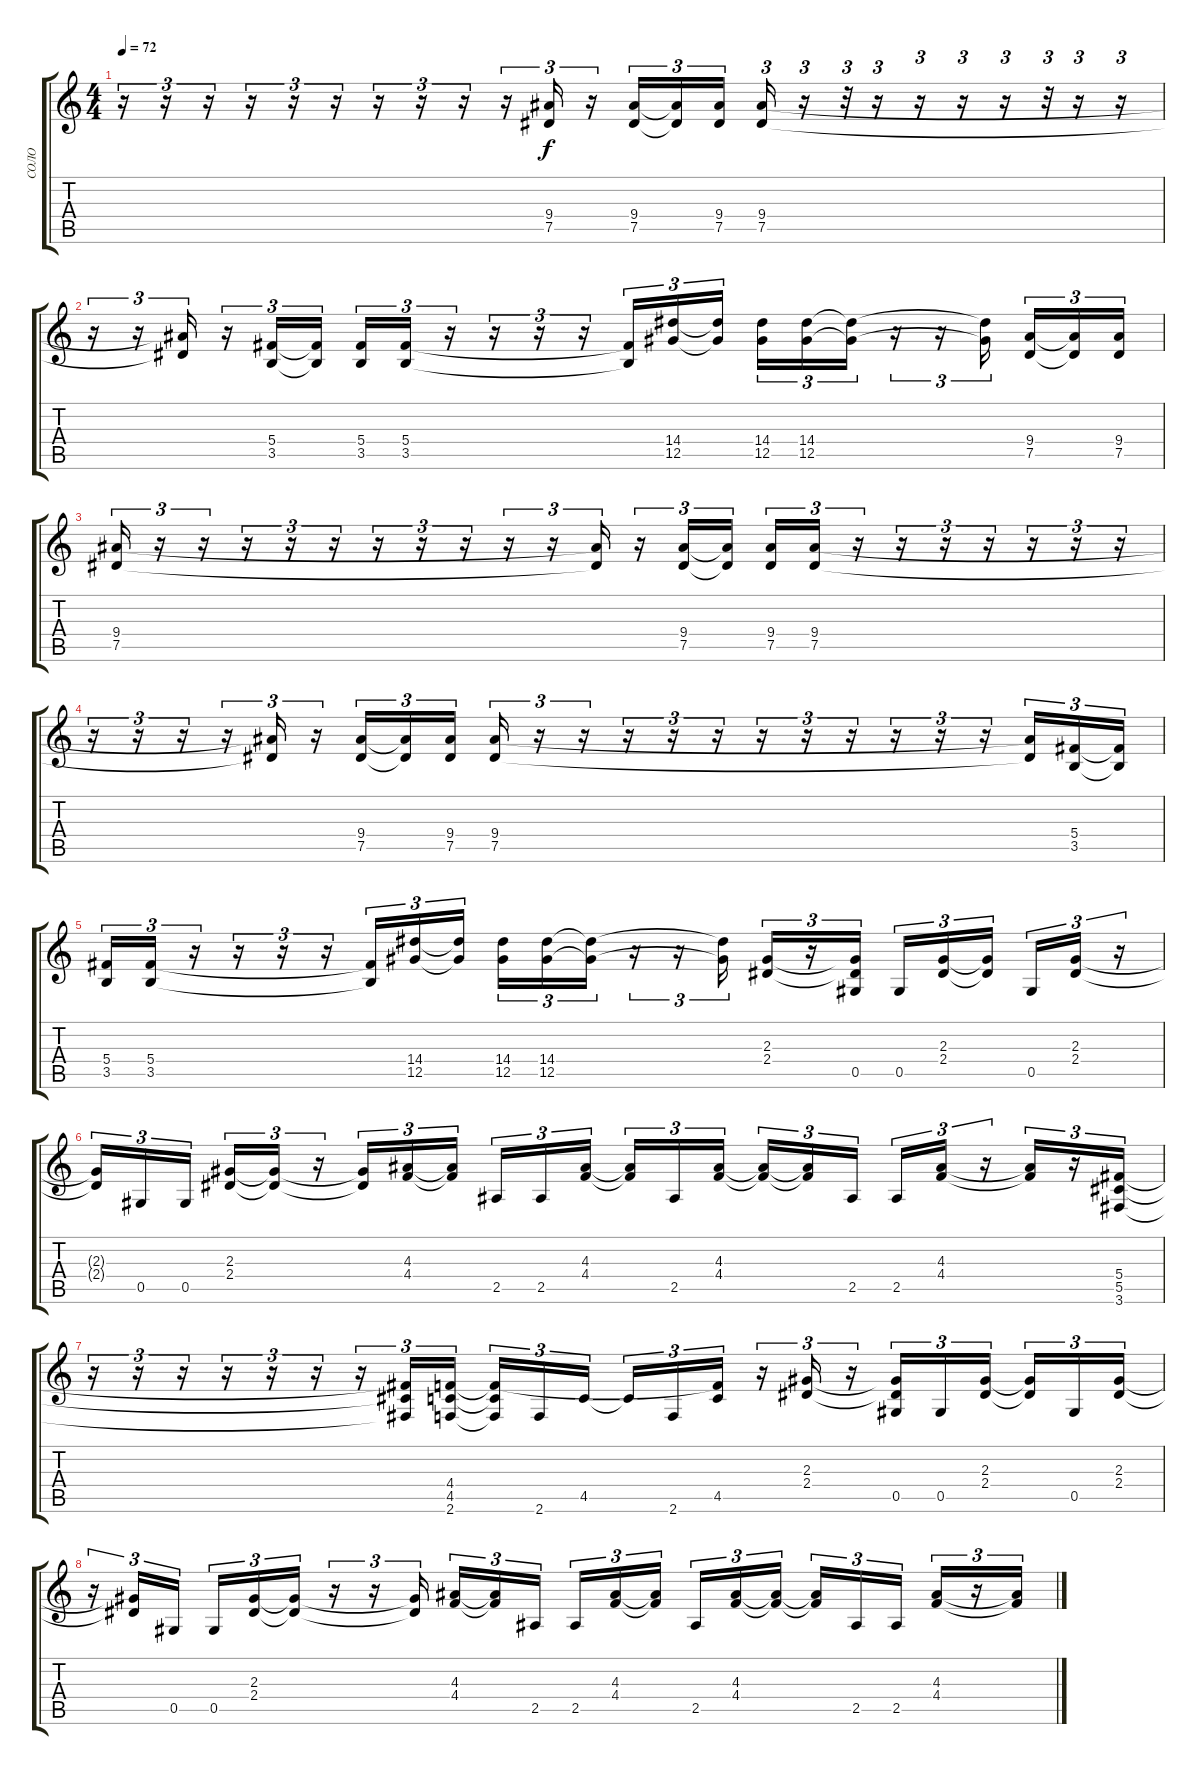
\track ("СОЛО" "СОЛО") {instrument overdrivenguitar}
\staff {score tabs}
\tuning (Eb4 Bb3 Gb3 Db3 Ab2 Eb2) {hide}
\ts (4 4)
\tempo 72
\clef g2
\ks c
r.16{tu (3 2) dy f} r.16{tu (3 2)} r.16{tu (3 2)} r.16{tu (3 2)} r.16{tu (3 2)} r.16{tu (3 2)} r.16{tu (3 2)} r.16{tu (3 2)} r.16{tu (3 2)} r.16{tu (3 2)} (9.4{t} 7.5{t}).16{tu (3 2)} r.16{tu (3 2)} (9.4 7.5).16{tu (3 2)} (9.4{t} 7.5{t}).16{tu (3 2)} (9.4 7.5).16{tu (3 2) beam splitsecondary} (9.4 7.5).16{tu (3 2)} r.16{tu (3 2)} r.32{tu (3 2)} r.16{tu (3 2)} r.16{tu (3 2)} r.16{tu (3 2)} r.16{tu (3 2)} r.32{tu (3 2)} r.16{tu (3 2)} r.16{tu (3 2)} |
r.16{tu (3 2)} r.16{tu (3 2)} (9.4{t} 7.5{t}).16{tu (3 2)} r.16{tu (3 2)} (5.4 3.5).16{tu (3 2)} (5.4{t} 3.5{t}).16{tu (3 2)} (5.4 3.5).16{tu (3 2)} (5.4 3.5).16{tu (3 2)} r.16{tu (3 2)} r.16{tu (3 2)} r.16{tu (3 2)} r.16{tu (3 2)} (5.4{t} 3.5{t}).16{tu (3 2)} (14.4 12.5).16{tu (3 2)} (14.4{t} 12.5{t}).16{tu (3 2) beam splitsecondary} (14.4 12.5).16{tu (3 2)} (14.4 12.5).16{tu (3 2)} (14.4{t} 12.5{t}).16{tu (3 2)} r.16{tu (3 2)} r.16{tu (3 2)} (14.4{t} 12.5{t}).16{tu (3 2) beam splitsecondary} (9.4 7.5).16{tu (3 2)} (9.4{t} 7.5{t}).16{tu (3 2)} (9.4 7.5).16{tu (3 2)} |
(9.4 7.5).16{tu (3 2)} r.16{tu (3 2)} r.16{tu (3 2)} r.16{tu (3 2)} r.16{tu (3 2)} r.16{tu (3 2)} r.16{tu (3 2)} r.16{tu (3 2)} r.16{tu (3 2)} r.16{tu (3 2)} r.16{tu (3 2)} (9.4{t} 7.5{t}).16{tu (3 2)} r.16{tu (3 2)} (9.4 7.5).16{tu (3 2)} (9.4{t} 7.5{t}).16{tu (3 2) beam splitsecondary} (9.4 7.5).16{tu (3 2)} (9.4 7.5).16{tu (3 2)} r.16{tu (3 2)} r.16{tu (3 2)} r.16{tu (3 2)} r.16{tu (3 2)} r.16{tu (3 2)} r.16{tu (3 2)} r.16{tu (3 2)} |
r.16{tu (3 2)} r.16{tu (3 2)} r.16{tu (3 2)} r.16{tu (3 2)} (9.4{t} 7.5{t}).16{tu (3 2)} r.16{tu (3 2)} (9.4 7.5).16{tu (3 2)} (9.4{t} 7.5{t}).16{tu (3 2)} (9.4 7.5).16{tu (3 2) beam splitsecondary} (9.4 7.5).16{tu (3 2)} r.16{tu (3 2)} r.16{tu (3 2)} r.16{tu (3 2)} r.16{tu (3 2)} r.16{tu (3 2)} r.16{tu (3 2)} r.16{tu (3 2)} r.16{tu (3 2)} r.16{tu (3 2)} r.16{tu (3 2)} r.16{tu (3 2)} (9.4{t} 7.5{t}).16{tu (3 2)} (5.4 3.5).16{tu (3 2)} (5.4{t} 3.5{t}).16{tu (3 2)} |
(5.4 3.5).16{tu (3 2)} (5.4 3.5).16{tu (3 2)} r.16{tu (3 2)} r.16{tu (3 2)} r.16{tu (3 2)} r.16{tu (3 2)} (5.4{t} 3.5{t}).16{tu (3 2)} (14.4 12.5).16{tu (3 2)} (14.4{t} 12.5{t}).16{tu (3 2) beam splitsecondary} (14.4 12.5).16{tu (3 2)} (14.4 12.5).16{tu (3 2)} (14.4{t} 12.5{t}).16{tu (3 2)} r.16{tu (3 2)} r.16{tu (3 2)} (14.4{t} 12.5{t}).16{tu (3 2)} (2.3 2.4).16{tu (3 2)} r.16{tu (3 2)} (2.3{t} 2.4{t} 0.5).16{tu (3 2)} 0.5.16{tu (3 2)} (2.3 2.4).16{tu (3 2)} (2.3{t} 2.4{t}).16{tu (3 2) beam splitsecondary} 0.5.16{tu (3 2)} (2.3 2.4).16{tu (3 2)} r.16{tu (3 2)} |
(2.3{t} 2.4{t}).16{tu (3 2)} 0.5.16{tu (3 2)} 0.5.16{tu (3 2) beam splitsecondary} (2.3 2.4).16{tu (3 2)} (2.3{t} 2.4{t}).16{tu (3 2)} r.16{tu (3 2)} (2.3{t} 2.4{t}).16{tu (3 2)} (4.3 4.4).16{tu (3 2)} (4.3{t} 4.4{t}).16{tu (3 2) beam splitsecondary} 2.5.16{tu (3 2)} 2.5.16{tu (3 2)} (4.3 4.4).16{tu (3 2)} (4.3{t} 4.4{t}).16{tu (3 2)} 2.5.16{tu (3 2)} (4.3 4.4).16{tu (3 2) beam splitsecondary} (4.3{t} 4.4{t}).16{tu (3 2)} (4.3{t} 4.4{t}).16{tu (3 2)} 2.5.16{tu (3 2)} 2.5.16{tu (3 2)} (4.3 4.4).16{tu (3 2)} r.16{tu (3 2)} (4.3{t} 4.4{t}).16{tu (3 2)} r.16{tu (3 2)} (5.4 5.5 3.6).16{tu (3 2)} |
r.16{tu (3 2)} r.16{tu (3 2)} r.16{tu (3 2)} r.16{tu (3 2)} r.16{tu (3 2)} r.16{tu (3 2)} r.16{tu (3 2)} (5.4{t} 5.5{t} 3.6{t}).16{tu (3 2)} (4.4 4.5 2.6).16{tu (3 2) beam splitsecondary} (4.4{t} 4.5{t} 2.6{t}).16{tu (3 2)} 2.6.16{tu (3 2)} 4.5.16{tu (3 2)} 4.5{t}.16{tu (3 2)} 2.6.16{tu (3 2)} (4.4{t} 4.5).16{tu (3 2)} r.16{tu (3 2)} (2.3 2.4).16{tu (3 2)} r.16{tu (3 2)} (2.3{t} 2.4{t} 0.5).16{tu (3 2)} 0.5.16{tu (3 2)} (2.3 2.4).16{tu (3 2) beam splitsecondary} (2.3{t} 2.4{t}).16{tu (3 2)} 0.5.16{tu (3 2)} (2.3 2.4).16{tu (3 2)} |
r.16{tu (3 2)} (2.3{t} 2.4{t}).16{tu (3 2)} 0.5.16{tu (3 2) beam splitsecondary} 0.5.16{tu (3 2)} (2.3 2.4).16{tu (3 2)} (2.3{t} 2.4{t}).16{tu (3 2)} r.16{tu (3 2)} r.16{tu (3 2)} (2.3{t} 2.4{t}).16{tu (3 2) beam splitsecondary} (4.3 4.4).16{tu (3 2)} (4.3{t} 4.4{t}).16{tu (3 2)} 2.5.16{tu (3 2)} 2.5.16{tu (3 2)} (4.3 4.4).16{tu (3 2)} (4.3{t} 4.4{t}).16{tu (3 2) beam splitsecondary} 2.5.16{tu (3 2)} (4.3 4.4).16{tu (3 2)} (4.3{t} 4.4{t}).16{tu (3 2)} (4.3{t} 4.4{t}).16{tu (3 2)} 2.5.16{tu (3 2)} 2.5.16{tu (3 2) beam splitsecondary} (4.3 4.4).16{tu (3 2)} r.16{tu (3 2)} (4.3{t} 4.4{t}).16{tu (3 2)}
